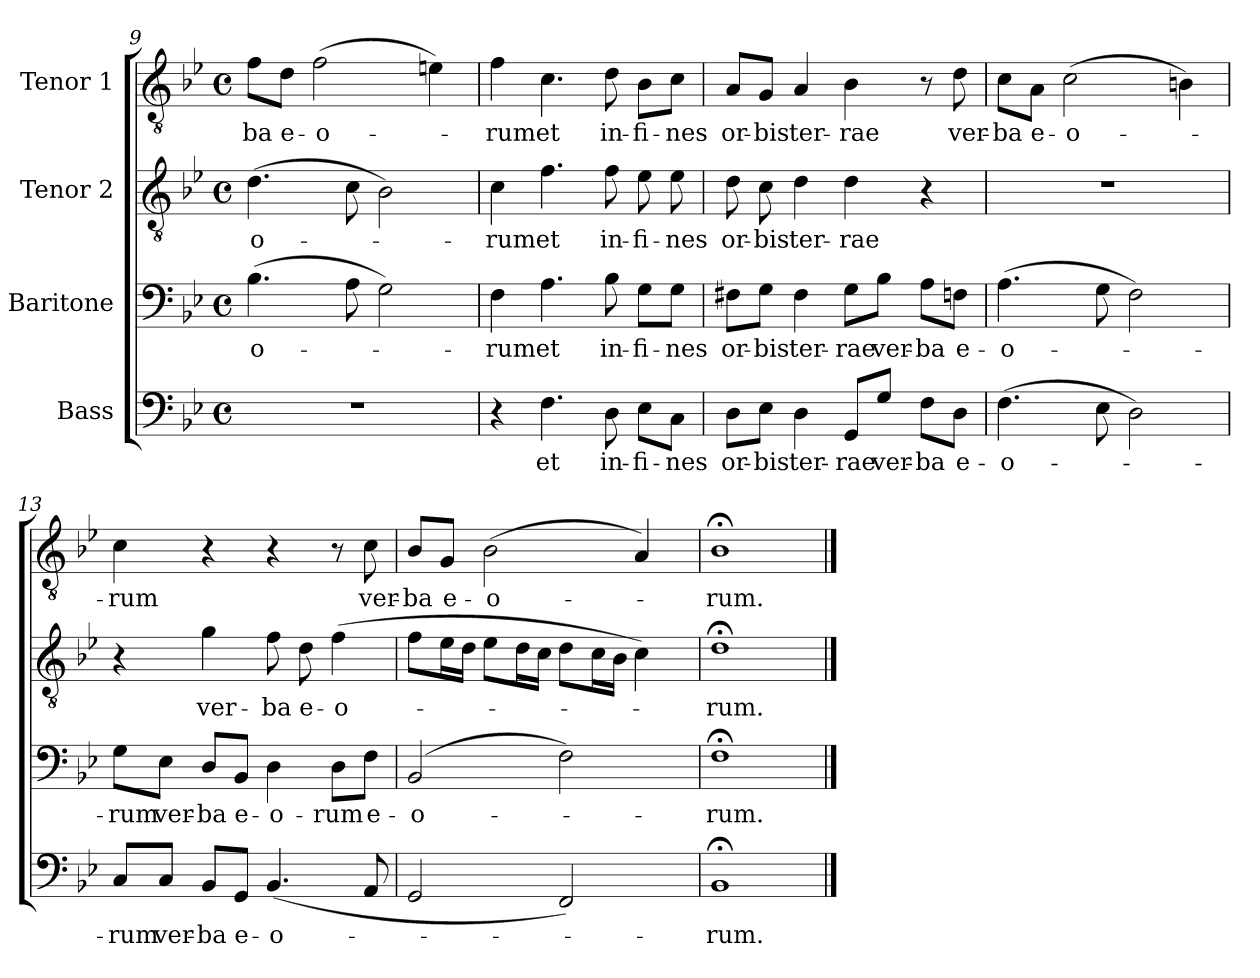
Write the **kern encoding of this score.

**kern	**text	**kern	**text	**kern	**text	**kern	**text
*part4	*part4	*part3	*part3	*part2	*part2	*part1	*part1
*staff4	*staff4	*staff3	*staff3	*staff2	*staff2	*staff1	*staff1
*I"Bass	*	*I"Baritone	*	*I"Tenor 2	*	*I"Tenor 1	*
*clefF4	*	*clefF4	*	*clefGv2	*	*clefGv2	*
*k[b-e-]	*	*k[b-e-]	*	*k[b-e-]	*	*k[b-e-]	*
*B-:	*	*B-:	*	*B-:	*	*B-:	*
*M4/4	*	*M4/4	*	*M4/4	*	*M4/4	*
*met(c)	*	*met(c)	*	*met(c)	*	*met(c)	*
=9	=9	=9	=9	=9	=9	=9	=9
1r	.	(4.B-\	-o-	(4.d\	-o-	8f\L	-ba
.	.	.	.	.	.	8d\J	e-
.	.	.	.	.	.	(2f\	-o-
.	.	8A\	.	8c\	.	.	.
.	.	2G\)	.	2B-\)	.	.	.
.	.	.	.	.	.	4en\)	.
=10	=10	=10	=10	=10	=10	=10	=10
4r	.	4F\	-rum	4c\	-rum	4f\	-rum
4.F\	et	4.A\	et	4.f\	et	4.c\	et
8D\	in-	8B-\	in-	8f\	in-	8d\	in-
8E-\L	-fi-	8G\L	-fi-	8e-\	-fi-	8B-\L	-fi-
8C\J	-nes	8G\J	-nes	8e-\	-nes	8c\J	-nes
!!LO:LB:g=z
=11	=11	=11	=11	=11	=11	=11	=11
8D\L	-or-	8F#X\L	or-	8d\	or-	8A/L	or-
8E-\J	bis	8G\J	-bis	8c\	-bis	8G/J	-bis
4D\	-ter-	4F#\	ter-	4d\	ter-	4A/	ter-
8GG/L	rae	8G\L	-rae	4d\	-rae	4B-\	-rae
8G/J	ver-	8B-\J	ver-	.	.	.	.
8F\L	-ba	8A\L	-ba	4r	.	8r	.
8D\J	e-	8Fn\J	e-	.	.	8d\	ver-
=12	=12	=12	=12	=12	=12	=12	=12
(4.F\	-o-	(4.A\	-o-	1r	.	8c\L	-ba
.	.	.	.	.	.	8A\J	e-
.	.	.	.	.	.	(2c\	-o-
8E-\	.	8G\	.	.	.	.	.
2D\)	.	2F\)	.	.	.	.	.
.	.	.	.	.	.	4Bn\)	.
=13	=13	=13	=13	=13	=13	=13	=13
8C/L	-rum	8G\L	-rum	4r	.	4c\	-rum
8C/J	ver-	8E-\J	ver-	.	.	.	.
8BB-/L	-ba	8D/L	-ba	4g\	ver-	4r	.
8GG/J	e-	8BB-/J	e-	.	.	.	.
(4.BB-/	-o-	4D\	-o-	8f\	-ba	4r	.
.	.	.	.	8d\	e-	.	.
.	.	8D\L	-rum	(4f\	-o-	8r	.
8AA/	.	8F\J	e-	.	.	8c\	ver-
=14	=14	=14	=14	=14	=14	=14	=14
2GG/	.	(2BB-/	-o-	8f\L	.	8B-/L	-ba
.	.	.	.	16e-\L	.	8G/J	e-
.	.	.	.	16d\JJ	.	.	.
.	.	.	.	8e-\L	.	(2B-\	-o-
.	.	.	.	16d\L	.	.	.
.	.	.	.	16c\JJ	.	.	.
2FF/)	.	2F\)	.	8d\L	.	.	.
.	.	.	.	16c\L	.	.	.
.	.	.	.	16B-\JJ	.	.	.
.	.	.	.	4c\)	.	4A/)	.
=15	=15	=15	=15	=15	=15	=15	=15
1BB-;<	-rum.	1F;<	-rum.	1d;<	-rum.	1B-;<	-rum.
==	==	==	==	==	==	==	==
*-	*-	*-	*-	*-	*-	*-	*-
